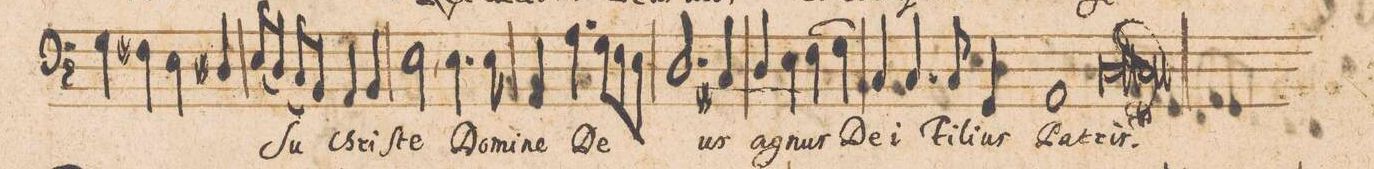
**kern	**text
*I"[Bassus]	*
*clefF4	*
*k[]	*
*met(C|)	*
*M2/1	*
4G\	.
4F#X\	.
4E\	.
4D#X/	.
=36-	=36-
(8E/L	.
8Dny/J)	.
(8C/L	-ſu
8BB/J)	.
4AA/	Chri-
4BB/	.
2E,\	-ſte
4.E\	Do-
8E\	-mi-
=37-	=37-
4AA/	-ne
4.A\	De-
8G\L	.
8Fny\	.
8E\J	.
2.D/	.
4C#X/	-us
=38-	=38-
4D/	a-
4E\	-gnus
(4F\	De-
4G\)	.
4Cny/	-i
4.C/	Fi-
8C/	-li-
4GG/	-us
=39-	=39-
1AA	Pa-
1Dl	-tris.
=40||	=40||
*M2/1	*
*met(C|)	*
*mmet(c|)	*
*-	*-
